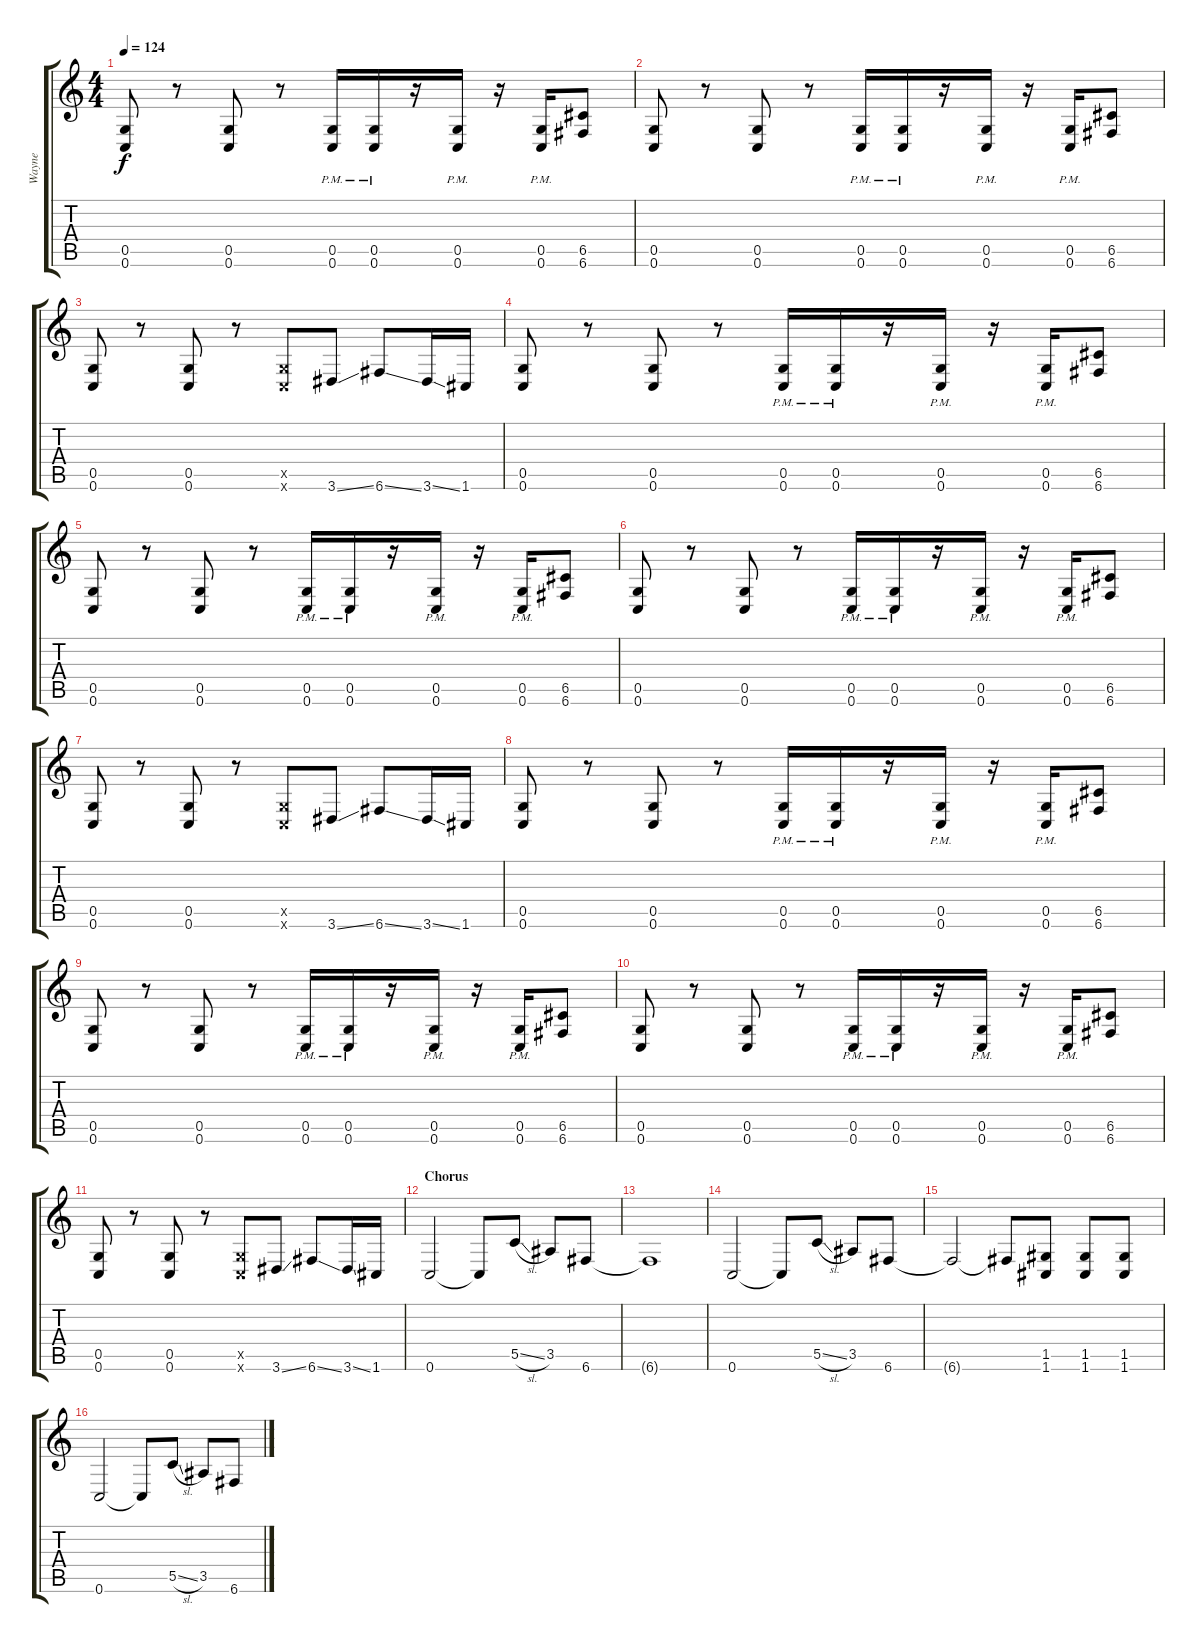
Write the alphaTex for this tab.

\track ("Wayne" "Wayne") {instrument distortionguitar}
\staff {score tabs}
\tuning (D4 A3 F3 C3 G2 C2) {hide}
\ts (4 4)
\tempo 124
\clef g2
\ks c
(0.5 0.6).8{dy f} r.8 (0.5 0.6).8 r.8 (0.5{pm} 0.6{pm}).16 (0.5{pm} 0.6{pm}).16 r.16 (0.5{pm} 0.6{pm}).16 r.16 (0.5{pm} 0.6{pm}).16 (6.5 6.6).8 |
(0.5 0.6).8 r.8 (0.5 0.6).8 r.8 (0.5{pm} 0.6{pm}).16 (0.5{pm} 0.6{pm}).16 r.16 (0.5{pm} 0.6{pm}).16 r.16 (0.5{pm} 0.6{pm}).16 (6.5 6.6).8 |
(0.5 0.6).8 r.8 (0.5 0.6).8 r.8 (0.5{x} 0.6{x}).8 3.6{ss}.8 6.6{ss}.8 3.6{ss}.16 1.6.16 |
(0.5 0.6).8 r.8 (0.5 0.6).8 r.8 (0.5{pm} 0.6{pm}).16 (0.5{pm} 0.6{pm}).16 r.16 (0.5{pm} 0.6{pm}).16 r.16 (0.5{pm} 0.6{pm}).16 (6.5 6.6).8 |
(0.5 0.6).8 r.8 (0.5 0.6).8 r.8 (0.5{pm} 0.6{pm}).16 (0.5{pm} 0.6{pm}).16 r.16 (0.5{pm} 0.6{pm}).16 r.16 (0.5{pm} 0.6{pm}).16 (6.5 6.6).8 |
(0.5 0.6).8 r.8 (0.5 0.6).8 r.8 (0.5{pm} 0.6{pm}).16 (0.5{pm} 0.6{pm}).16 r.16 (0.5{pm} 0.6{pm}).16 r.16 (0.5{pm} 0.6{pm}).16 (6.5 6.6).8 |
(0.5 0.6).8 r.8 (0.5 0.6).8 r.8 (0.5{x} 0.6{x}).8 3.6{ss}.8 6.6{ss}.8 3.6{ss}.16 1.6.16 |
(0.5 0.6).8 r.8 (0.5 0.6).8 r.8 (0.5{pm} 0.6{pm}).16 (0.5{pm} 0.6{pm}).16 r.16 (0.5{pm} 0.6{pm}).16 r.16 (0.5{pm} 0.6{pm}).16 (6.5 6.6).8 |
(0.5 0.6).8 r.8 (0.5 0.6).8 r.8 (0.5{pm} 0.6{pm}).16 (0.5{pm} 0.6{pm}).16 r.16 (0.5{pm} 0.6{pm}).16 r.16 (0.5{pm} 0.6{pm}).16 (6.5 6.6).8 |
(0.5 0.6).8 r.8 (0.5 0.6).8 r.8 (0.5{pm} 0.6{pm}).16 (0.5{pm} 0.6{pm}).16 r.16 (0.5{pm} 0.6{pm}).16 r.16 (0.5{pm} 0.6{pm}).16 (6.5 6.6).8 |
(0.5 0.6).8 r.8 (0.5 0.6).8 r.8 (0.5{x} 0.6{x}).8 3.6{ss}.8 6.6{ss}.8 3.6{ss}.16 1.6.16 |
\section ("" "Chorus")
0.6.2 0.6{t}.8 5.5{sl}.8 3.5.8 6.6.8 |
6.6{t}.1 |
0.6.2 0.6{t}.8 5.5{sl}.8 3.5.8 6.6.8 |
6.6{t}.2 6.6{t}.8 (1.5 1.6).8 (1.5 1.6).8 (1.5 1.6).8 |
0.6.2 0.6{t}.8 5.5{sl}.8 3.5.8 6.6.8
